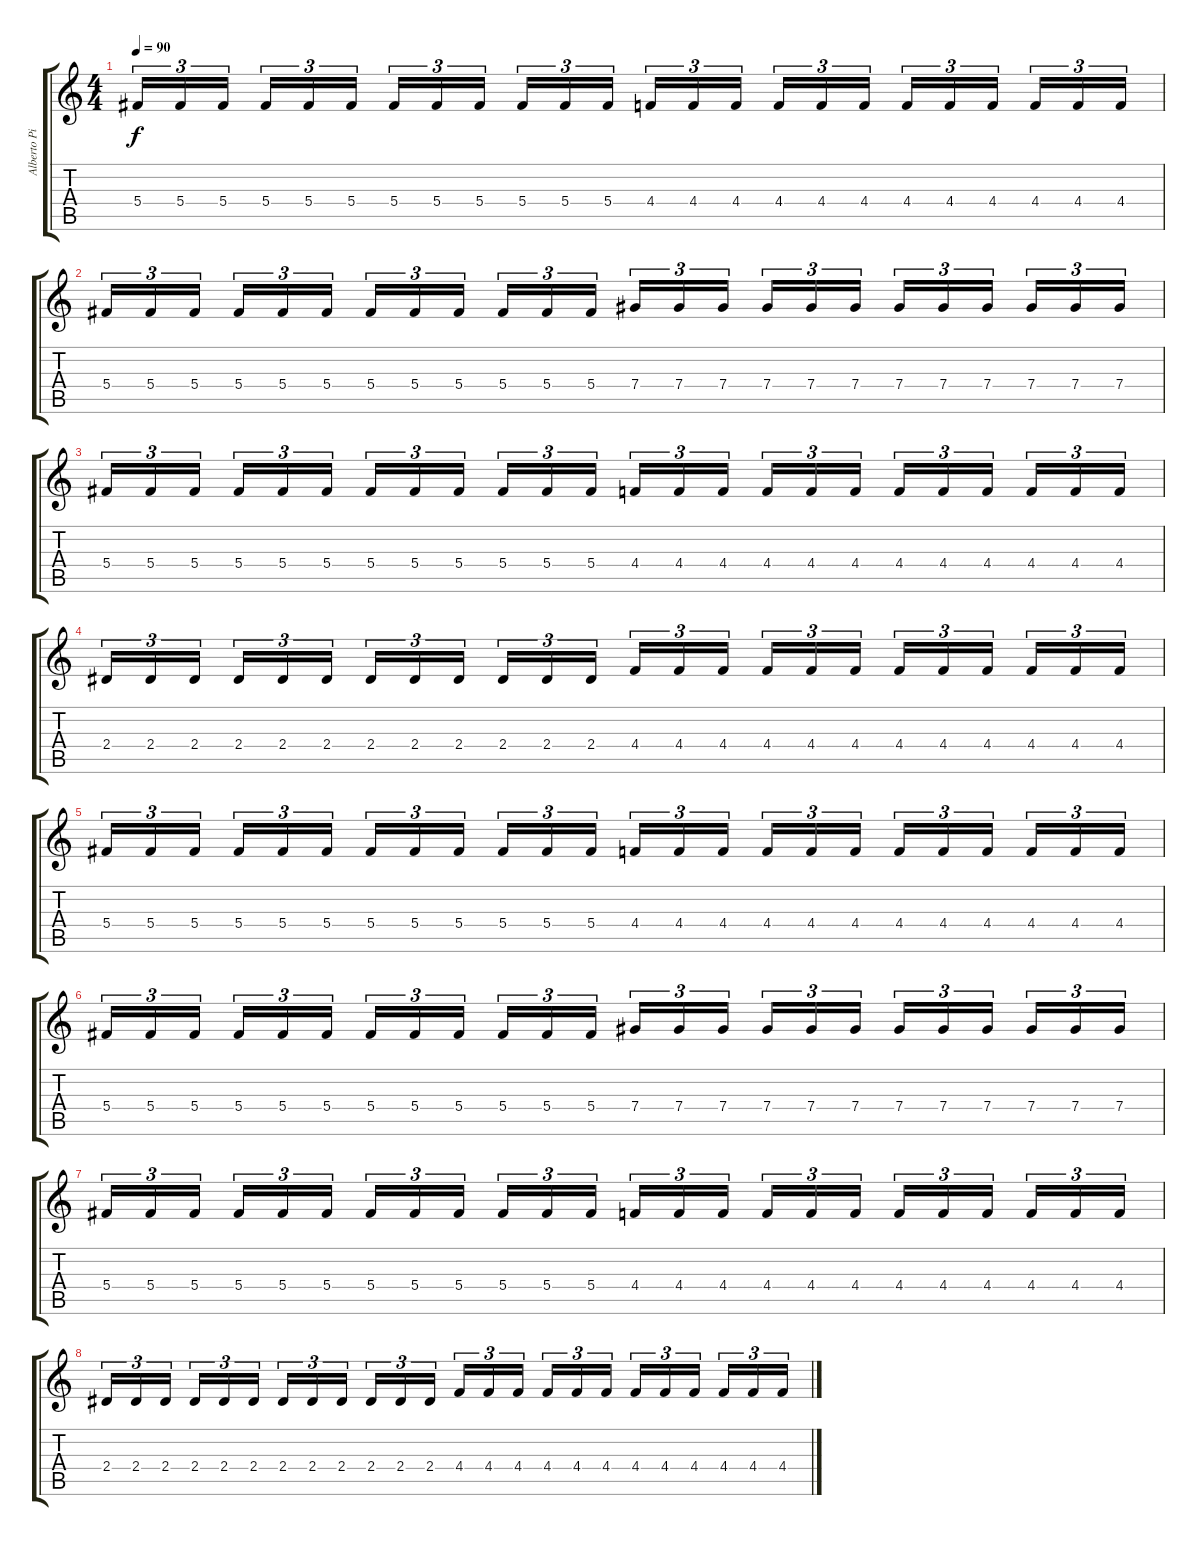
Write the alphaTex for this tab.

\track ("Alberto Pimentel" "Alberto Pi") {instrument distortionguitar}
\staff {score tabs}
\tuning (Eb4 Bb3 Gb3 Db3 Ab2 Eb2) {hide}
\ts (4 4)
\tempo 90
\clef g2
\ks c
5.4.16{tu (3 2) dy f} 5.4.16{tu (3 2)} 5.4.16{tu (3 2)} 5.4.16{tu (3 2)} 5.4.16{tu (3 2)} 5.4.16{tu (3 2)} 5.4.16{tu (3 2)} 5.4.16{tu (3 2)} 5.4.16{tu (3 2)} 5.4.16{tu (3 2)} 5.4.16{tu (3 2)} 5.4.16{tu (3 2)} 4.4.16{tu (3 2)} 4.4.16{tu (3 2)} 4.4.16{tu (3 2)} 4.4.16{tu (3 2)} 4.4.16{tu (3 2)} 4.4.16{tu (3 2)} 4.4.16{tu (3 2)} 4.4.16{tu (3 2)} 4.4.16{tu (3 2)} 4.4.16{tu (3 2)} 4.4.16{tu (3 2)} 4.4.16{tu (3 2)} |
5.4.16{tu (3 2)} 5.4.16{tu (3 2)} 5.4.16{tu (3 2)} 5.4.16{tu (3 2)} 5.4.16{tu (3 2)} 5.4.16{tu (3 2)} 5.4.16{tu (3 2)} 5.4.16{tu (3 2)} 5.4.16{tu (3 2)} 5.4.16{tu (3 2)} 5.4.16{tu (3 2)} 5.4.16{tu (3 2)} 7.4.16{tu (3 2)} 7.4.16{tu (3 2)} 7.4.16{tu (3 2)} 7.4.16{tu (3 2)} 7.4.16{tu (3 2)} 7.4.16{tu (3 2)} 7.4.16{tu (3 2)} 7.4.16{tu (3 2)} 7.4.16{tu (3 2)} 7.4.16{tu (3 2)} 7.4.16{tu (3 2)} 7.4.16{tu (3 2)} |
5.4.16{tu (3 2)} 5.4.16{tu (3 2)} 5.4.16{tu (3 2)} 5.4.16{tu (3 2)} 5.4.16{tu (3 2)} 5.4.16{tu (3 2)} 5.4.16{tu (3 2)} 5.4.16{tu (3 2)} 5.4.16{tu (3 2)} 5.4.16{tu (3 2)} 5.4.16{tu (3 2)} 5.4.16{tu (3 2)} 4.4.16{tu (3 2)} 4.4.16{tu (3 2)} 4.4.16{tu (3 2)} 4.4.16{tu (3 2)} 4.4.16{tu (3 2)} 4.4.16{tu (3 2)} 4.4.16{tu (3 2)} 4.4.16{tu (3 2)} 4.4.16{tu (3 2)} 4.4.16{tu (3 2)} 4.4.16{tu (3 2)} 4.4.16{tu (3 2)} |
2.4.16{tu (3 2)} 2.4.16{tu (3 2)} 2.4.16{tu (3 2)} 2.4.16{tu (3 2)} 2.4.16{tu (3 2)} 2.4.16{tu (3 2)} 2.4.16{tu (3 2)} 2.4.16{tu (3 2)} 2.4.16{tu (3 2)} 2.4.16{tu (3 2)} 2.4.16{tu (3 2)} 2.4.16{tu (3 2)} 4.4.16{tu (3 2)} 4.4.16{tu (3 2)} 4.4.16{tu (3 2)} 4.4.16{tu (3 2)} 4.4.16{tu (3 2)} 4.4.16{tu (3 2)} 4.4.16{tu (3 2)} 4.4.16{tu (3 2)} 4.4.16{tu (3 2)} 4.4.16{tu (3 2)} 4.4.16{tu (3 2)} 4.4.16{tu (3 2)} |
5.4.16{tu (3 2)} 5.4.16{tu (3 2)} 5.4.16{tu (3 2)} 5.4.16{tu (3 2)} 5.4.16{tu (3 2)} 5.4.16{tu (3 2)} 5.4.16{tu (3 2)} 5.4.16{tu (3 2)} 5.4.16{tu (3 2)} 5.4.16{tu (3 2)} 5.4.16{tu (3 2)} 5.4.16{tu (3 2)} 4.4.16{tu (3 2)} 4.4.16{tu (3 2)} 4.4.16{tu (3 2)} 4.4.16{tu (3 2)} 4.4.16{tu (3 2)} 4.4.16{tu (3 2)} 4.4.16{tu (3 2)} 4.4.16{tu (3 2)} 4.4.16{tu (3 2)} 4.4.16{tu (3 2)} 4.4.16{tu (3 2)} 4.4.16{tu (3 2)} |
5.4.16{tu (3 2)} 5.4.16{tu (3 2)} 5.4.16{tu (3 2)} 5.4.16{tu (3 2)} 5.4.16{tu (3 2)} 5.4.16{tu (3 2)} 5.4.16{tu (3 2)} 5.4.16{tu (3 2)} 5.4.16{tu (3 2)} 5.4.16{tu (3 2)} 5.4.16{tu (3 2)} 5.4.16{tu (3 2)} 7.4.16{tu (3 2)} 7.4.16{tu (3 2)} 7.4.16{tu (3 2)} 7.4.16{tu (3 2)} 7.4.16{tu (3 2)} 7.4.16{tu (3 2)} 7.4.16{tu (3 2)} 7.4.16{tu (3 2)} 7.4.16{tu (3 2)} 7.4.16{tu (3 2)} 7.4.16{tu (3 2)} 7.4.16{tu (3 2)} |
5.4.16{tu (3 2)} 5.4.16{tu (3 2)} 5.4.16{tu (3 2)} 5.4.16{tu (3 2)} 5.4.16{tu (3 2)} 5.4.16{tu (3 2)} 5.4.16{tu (3 2)} 5.4.16{tu (3 2)} 5.4.16{tu (3 2)} 5.4.16{tu (3 2)} 5.4.16{tu (3 2)} 5.4.16{tu (3 2)} 4.4.16{tu (3 2)} 4.4.16{tu (3 2)} 4.4.16{tu (3 2)} 4.4.16{tu (3 2)} 4.4.16{tu (3 2)} 4.4.16{tu (3 2)} 4.4.16{tu (3 2)} 4.4.16{tu (3 2)} 4.4.16{tu (3 2)} 4.4.16{tu (3 2)} 4.4.16{tu (3 2)} 4.4.16{tu (3 2)} |
2.4.16{tu (3 2)} 2.4.16{tu (3 2)} 2.4.16{tu (3 2)} 2.4.16{tu (3 2)} 2.4.16{tu (3 2)} 2.4.16{tu (3 2)} 2.4.16{tu (3 2)} 2.4.16{tu (3 2)} 2.4.16{tu (3 2)} 2.4.16{tu (3 2)} 2.4.16{tu (3 2)} 2.4.16{tu (3 2)} 4.4.16{tu (3 2)} 4.4.16{tu (3 2)} 4.4.16{tu (3 2)} 4.4.16{tu (3 2)} 4.4.16{tu (3 2)} 4.4.16{tu (3 2)} 4.4.16{tu (3 2)} 4.4.16{tu (3 2)} 4.4.16{tu (3 2)} 4.4.16{tu (3 2)} 4.4.16{tu (3 2)} 4.4.16{tu (3 2)}
